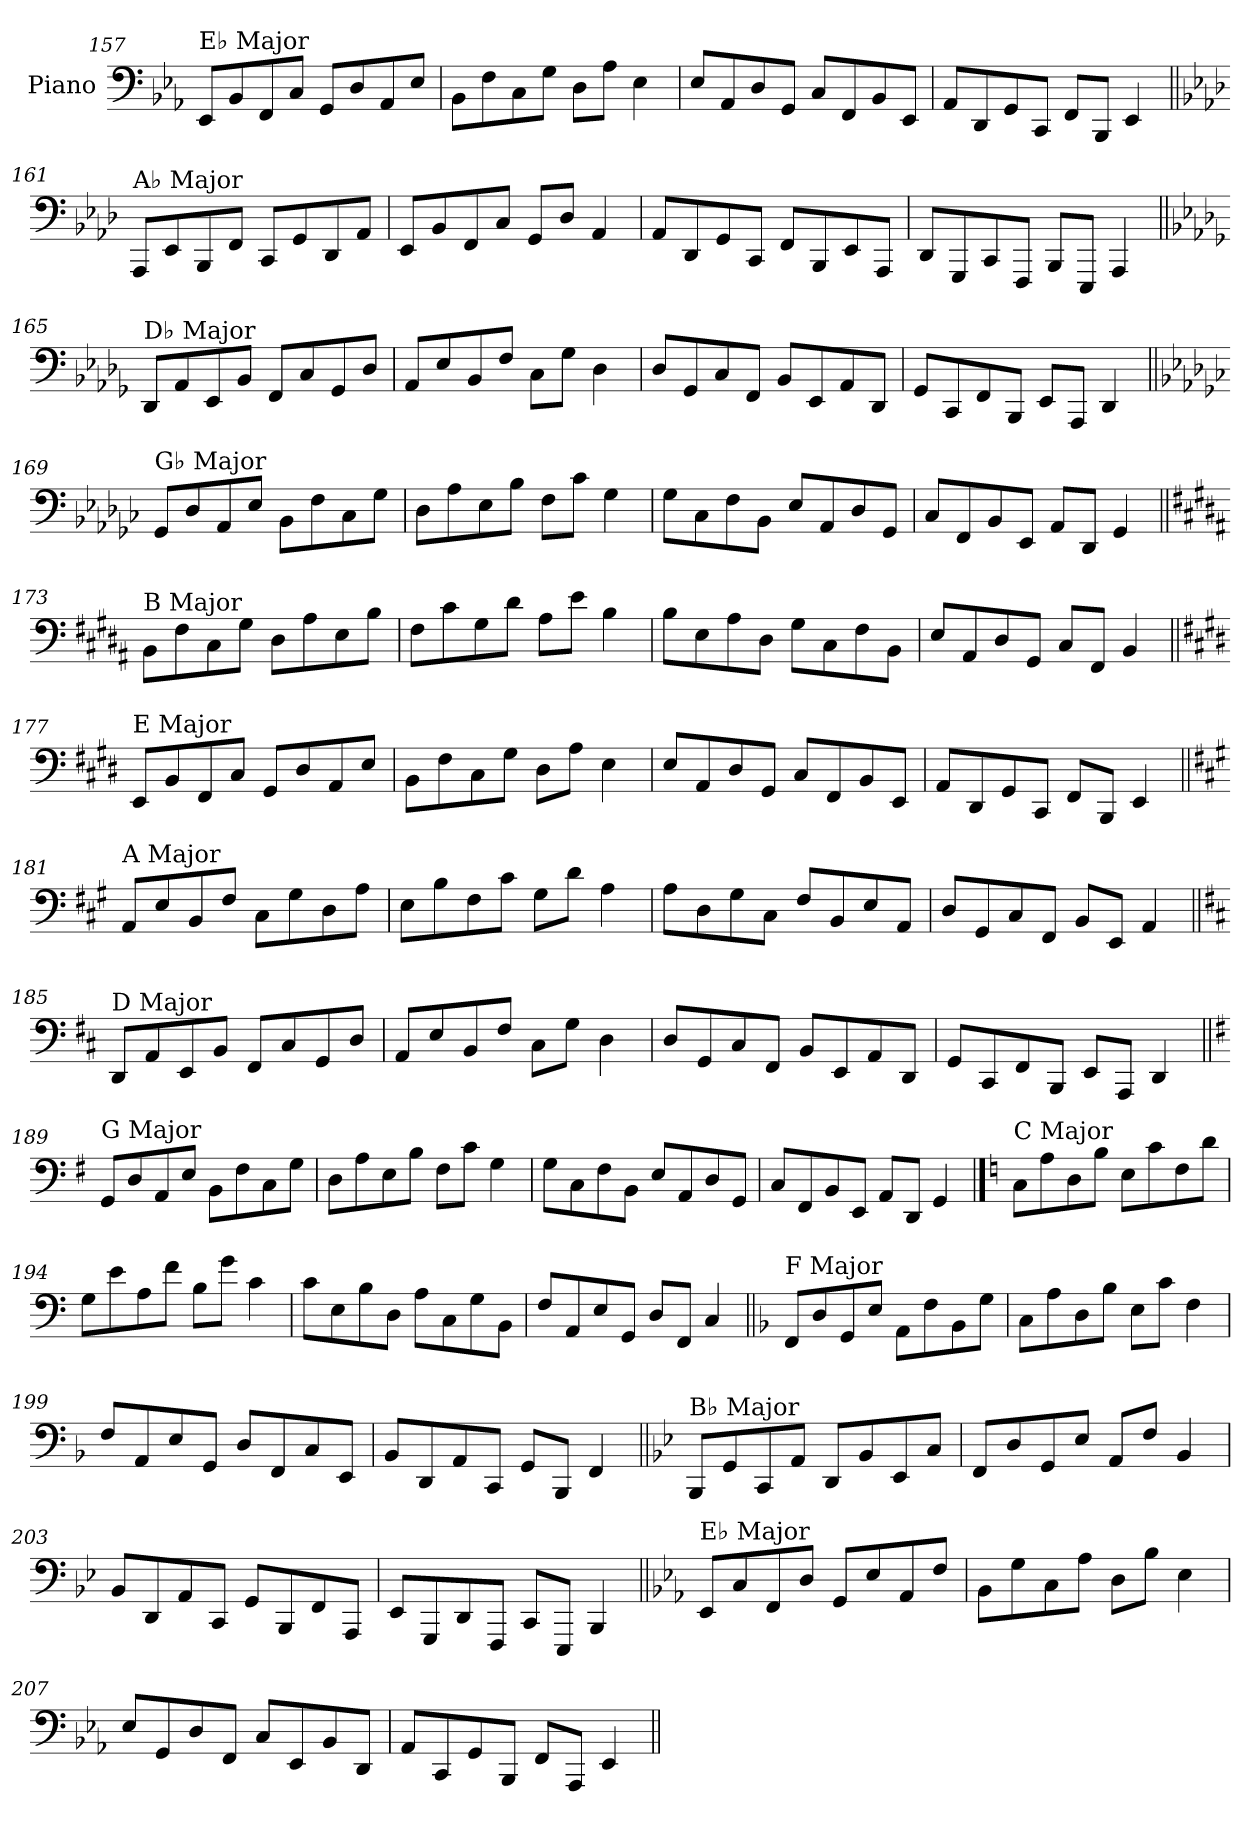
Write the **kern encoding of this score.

**kern
*part1
*staff1
*I"Piano
*I'Pno.
!!LO:LB:g=z
*clefF4
*k[b-e-a-]
=157
!LO:TX:a:t=E♭ Major
8EE-/L
8BB-/
8FF/
8C/J
8GG/L
8D/
8AA-/
8E-/J
=158
8BB-\L
8F\
8C\
8G\J
8D\L
8A-\J
4E-\
=159
8E-/L
8AA-/
8D/
8GG/J
8C/L
8FF/
8BB-/
8EE-/J
=160
8AA-/L
8DD/
8GG/
8CC/J
8FF/L
8BBB-/J
4EE-/
!!LO:LB:g=z
=161||
*k[b-e-a-d-]
!LO:TX:a:t=A♭ Major
8AAA-/L
8EE-/
8BBB-/
8FF/J
8CC/L
8GG/
8DD-/
8AA-/J
=162
8EE-/L
8BB-/
8FF/
8C/J
8GG/L
8D-/J
4AA-/
=163
8AA-/L
8DD-/
8GG/
8CC/J
8FF/L
8BBB-/
8EE-/
8AAA-/J
=164
8DD-/L
8GGG/
8CC/
8FFF/J
8BBB-/L
8EEE-/J
4AAA-/
!!LO:LB:g=z
=165||
*k[b-e-a-d-g-]
!LO:TX:a:t=D♭ Major
8DD-/L
8AA-/
8EE-/
8BB-/J
8FF/L
8C/
8GG-/
8D-/J
=166
8AA-/L
8E-/
8BB-/
8F/J
8C\L
8G-\J
4D-\
=167
8D-/L
8GG-/
8C/
8FF/J
8BB-/L
8EE-/
8AA-/
8DD-/J
=168
8GG-/L
8CC/
8FF/
8BBB-/J
8EE-/L
8AAA-/J
4DD-/
!!LO:LB:g=z
=169||
*k[b-e-a-d-g-c-]
!LO:TX:a:t=G♭ Major
8GG-/L
8D-/
8AA-/
8E-/J
8BB-\L
8F\
8C-\
8G-\J
=170
8D-\L
8A-\
8E-\
8B-\J
8F\L
8c-\J
4G-\
=171
8G-\L
8C-\
8F\
8BB-\J
8E-/L
8AA-/
8D-/
8GG-/J
=172
8C-/L
8FF/
8BB-/
8EE-/J
8AA-/L
8DD-/J
4GG-/
!!LO:LB:g=z
=173||
*k[f#c#g#d#a#]
!LO:TX:a:t=B Major
8BB\L
8F#\
8C#\
8G#\J
8D#\L
8A#\
8E\
8B\J
=174
8F#\L
8c#\
8G#\
8d#\J
8A#\L
8e\J
4B\
=175
8B\L
8E\
8A#\
8D#\J
8G#\L
8C#\
8F#\
8BB\J
=176
8E/L
8AA#/
8D#/
8GG#/J
8C#/L
8FF#/J
4BB/
!!LO:LB:g=z
=177||
*k[f#c#g#d#]
!LO:TX:a:t=E Major
8EE/L
8BB/
8FF#/
8C#/J
8GG#/L
8D#/
8AA/
8E/J
=178
8BB\L
8F#\
8C#\
8G#\J
8D#\L
8A\J
4E\
=179
8E/L
8AA/
8D#/
8GG#/J
8C#/L
8FF#/
8BB/
8EE/J
=180
8AA/L
8DD#/
8GG#/
8CC#/J
8FF#/L
8BBB/J
4EE/
!!LO:LB:g=z
=181||
*k[f#c#g#]
!LO:TX:a:t=A Major
8AA/L
8E/
8BB/
8F#/J
8C#\L
8G#\
8D\
8A\J
=182
8E\L
8B\
8F#\
8c#\J
8G#\L
8d\J
4A\
=183
8A\L
8D\
8G#\
8C#\J
8F#/L
8BB/
8E/
8AA/J
=184
8D/L
8GG#/
8C#/
8FF#/J
8BB/L
8EE/J
4AA/
!!LO:LB:g=z
=185||
*k[f#c#]
!LO:TX:a:t=D Major
8DD/L
8AA/
8EE/
8BB/J
8FF#/L
8C#/
8GG/
8D/J
=186
8AA/L
8E/
8BB/
8F#/J
8C#\L
8G\J
4D\
=187
8D/L
8GG/
8C#/
8FF#/J
8BB/L
8EE/
8AA/
8DD/J
=188
8GG/L
8CC#/
8FF#/
8BBB/J
8EE/L
8AAA/J
4DD/
!!LO:LB:g=z
=189||
*k[f#]
!LO:TX:a:t=G Major
8GG/L
8D/
8AA/
8E/J
8BB\L
8F#\
8C\
8G\J
=190
8D\L
8A\
8E\
8B\J
8F#\L
8c\J
4G\
=191
8G\L
8C\
8F#\
8BB\J
8E/L
8AA/
8D/
8GG/J
=192
8C/L
8FF#/
8BB/
8EE/J
8AA/L
8DD/J
4GG/
!!LO:PB:g=z
==193
*k[]
!LO:TX:a:t=C Major
8C\L
8A\
8D\
8B\J
8E\L
8c\
8F\
8d\J
=194
8G\L
8e\
8A\
8f\J
8B\L
8g\J
4c\
=195
8c\L
8E\
8B\
8D\J
8A\L
8C\
8G\
8BB\J
=196
8F/L
8AA/
8E/
8GG/J
8D/L
8FF/J
4C/
!!LO:LB:g=z
=197||
*k[b-]
!LO:TX:a:t=F Major
8FF/L
8D/
8GG/
8E/J
8AA\L
8F\
8BB-\
8G\J
=198
8C\L
8A\
8D\
8B-\J
8E\L
8c\J
4F\
=199
8F/L
8AA/
8E/
8GG/J
8D/L
8FF/
8C/
8EE/J
=200
8BB-/L
8DD/
8AA/
8CC/J
8GG/L
8BBB-/J
4FF/
!!LO:LB:g=z
=201||
*k[b-e-]
!LO:TX:a:t=B♭ Major
8BBB-/L
8GG/
8CC/
8AA/J
8DD/L
8BB-/
8EE-/
8C/J
=202
8FF/L
8D/
8GG/
8E-/J
8AA/L
8F/J
4BB-/
=203
8BB-/L
8DD/
8AA/
8CC/J
8GG/L
8BBB-/
8FF/
8AAA/J
=204
8EE-/L
8GGG/
8DD/
8FFF/J
8CC/L
8EEE-/J
4BBB-/
!!LO:LB:g=z
=205||
*k[b-e-a-]
!LO:TX:a:t=E♭ Major
8EE-/L
8C/
8FF/
8D/J
8GG/L
8E-/
8AA-/
8F/J
=206
8BB-\L
8G\
8C\
8A-\J
8D\L
8B-\J
4E-\
=207
8E-/L
8GG/
8D/
8FF/J
8C/L
8EE-/
8BB-/
8DD/J
=208
8AA-/L
8CC/
8GG/
8BBB-/J
8FF/L
8AAA-/J
4EE-/
=||
*-
